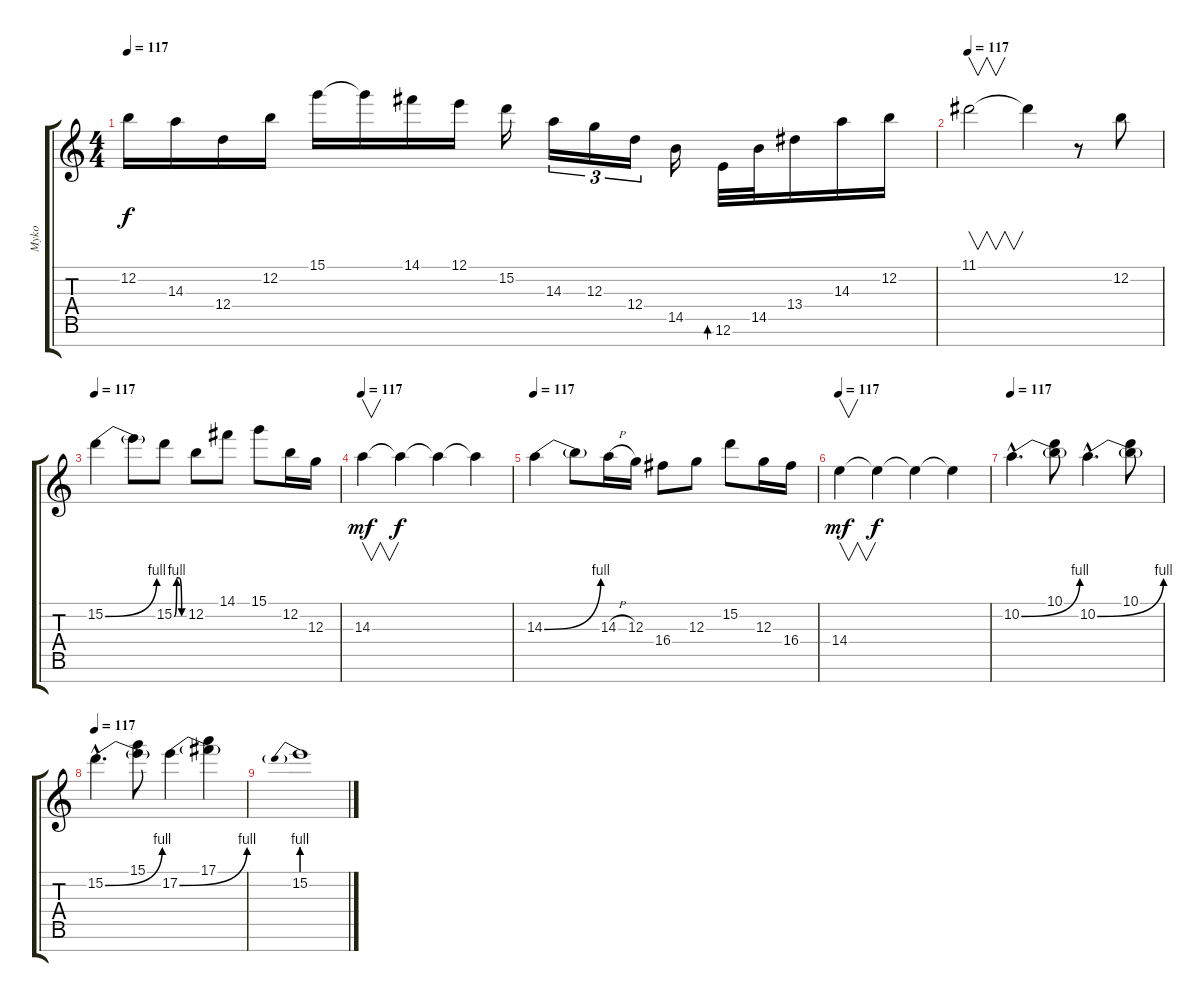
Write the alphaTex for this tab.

\track ("Myko" "Myko") {instrument overdrivenguitar}
\staff {score tabs}
\tuning (E4 B3 G3 D3 A2 E2 B1) {hide}
\ts (4 4)
\tempo 117
\clef g2
\ks c
12.2.16{dy f volume 16 instrument distortionguitar} 14.3.16 12.4.16 12.2.16 15.1.16 15.1{t}.16 14.1.16 12.1.16 15.2.16 14.3.16{tu (3 2)} 12.3.16{tu (3 2)} 12.4.16{tu (3 2)} 14.5.16 12.6.32{bd 60} 14.5.32 13.4.16 14.3.16 12.2.16 |
\tempo 117
11.1.2{v volume 16 instrument distortionguitar} 11.1{t}.4 r.8 12.2.8 |
\tempo 117
15.2{be (bend 0 0 60 4)}.4{volume 16 instrument distortionguitar} 15.2{t}.8 15.2{be (custom 0 0 15 4 30 4 45 0 60 0)}.8 12.2.8 14.1.8 15.1.8 12.2.16 12.3.16 |
\tempo 117
14.3.4{v dy mf} 14.3{t}.4{dy f} 14.3{t}.4 14.3{t}.4 |
\tempo 117
14.3{be (bend 0 0 60 4)}.4{volume 16 instrument distortionguitar} 14.3{t}.8 14.3{h}.16 12.3.16 16.4.8 12.3.8 15.2.8 12.3.16 16.4.16 |
\tempo 117
14.4.4{v dy mf} 14.4{t}.4{dy f} 14.4{t}.4 14.4{t}.4 |
\tempo 117
10.2{be (bend 0 0 60 4) hac}.4{d} (10.1 10.2{t}).8 10.2{be (bend 0 0 60 4) hac}.4{d} (10.1 10.2{t}).8 |
\tempo 117
15.2{be (bend 0 0 60 4) hac}.4{d} (15.1 15.2{t}).8 17.2{be (bend 0 0 60 4)}.4 (17.1 17.2{t}).4 |
15.2{be (prebend 0 4 60 4)}.1
